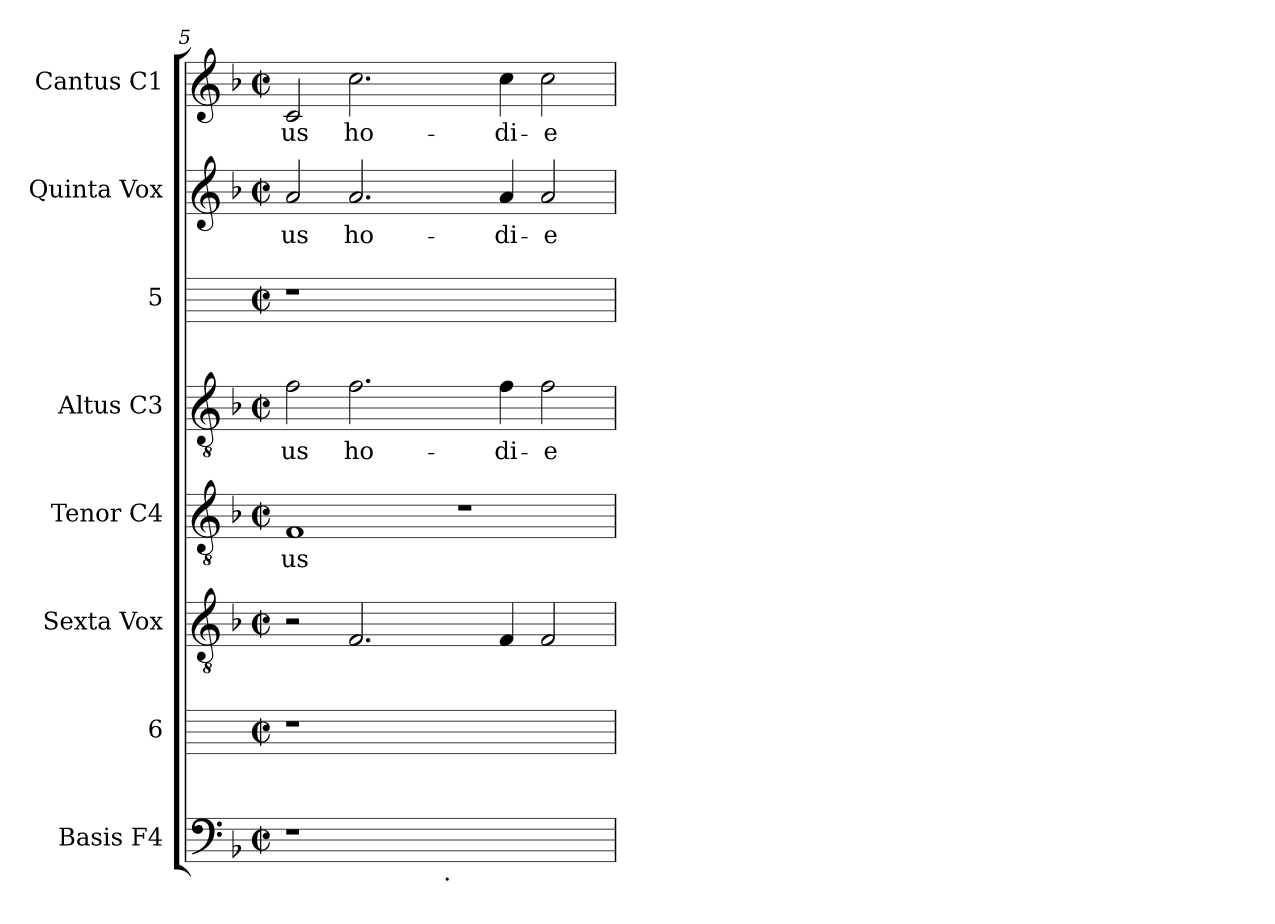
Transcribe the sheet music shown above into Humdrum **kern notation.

**kern	**kern	**kern	**kern	**text	**kern	**text	**kern	**kern	**text	**kern	**text
*part8	*part7	*part6	*part5	*part5	*part4	*part4	*part3	*part2	*part2	*part1	*part1
*staff8	*staff7	*staff6	*staff5	*staff5	*staff4	*staff4	*staff3	*staff2	*staff2	*staff1	*staff1
*I"Basis  F4	*I"6	*I"Sexta  Vox	*I"Tenor  C4	*	*I"Altus  C3	*	*I"5	*I"Quinta  Vox	*	*I"Cantus  C1	*
*I'B	*	*	*I'T	*	*I'A	*	*	*	*	*I'C	*
*clefF4	*	*clefGv2	*clefGv2	*	*clefGv2	*	*	*clefG2	*	*clefG2	*
*k[b-]	*k[]	*k[b-]	*k[b-]	*	*k[b-]	*	*k[]	*k[b-]	*	*k[b-]	*
*F:	*C:	*F:	*F:	*	*F:	*	*C:	*F:	*	*F:	*
*M2/2	*M2/2	*M2/2	*M2/2	*	*M2/2	*	*M2/2	*M2/2	*	*M2/2	*
*met(c|)	*met(c|)	*met(c|)	*met(c|)	*	*met(c|)	*	*met(c|)	*met(c|)	*	*met(c|)	*
=5	=5	=5	=5	=5	=5	=5	=5	=5	=5	=5	=5
!	!	!	!	!LO:LY:b:cj	!	!LO:LY:b:cj	!	!	!LO:LY:b:cj	!	!LO:LY:b:cj
*^	*	*	*	*	*	*	*	*	*	*	*
1r	2ryy	1r	2r	1F	-us	2f\	-us	1r	2a/	-us	2c/	-us
!	!	!	!	!	!	!	!LO:LY:b:cj	!	!	!LO:LY:b:cj	!	!LO:LY:b:cj
.	4ryy	.	2.F/	.	.	2.f\	ho-	.	2.a/	ho-	2.cc\	ho-
.	8ryy	.	.	.	.	.	.	.	.	.	.	.
.	16ryy	.	.	.	.	.	.	.	.	.	.	.
.	64ryy	.	.	.	.	.	.	.	.	.	.	.
!	!LO:TX:b:t=.	!	!	!	!	!	!	!	!	!	!	!
.	1ryy	.	.	.	.	.	.	.	.	.	.	.
1ryy	.	1ryy	.	1r	.	.	.	1ryy	.	.	.	.
!	!	!	!	!	!	!	!LO:LY:b:cj	!	!	!LO:LY:b:cj	!	!LO:LY:b:cj
.	.	.	4F/	.	.	4f\	-di-	.	4a/	-di-	4cc\	-di-
!	!	!	!	!	!	!	!LO:LY:b:cj	!	!	!LO:LY:b:cj	!	!LO:LY:b:cj
.	.	.	2F/	.	.	2f\	-e	.	2a/	-e	2cc\	-e
.	32.ryy	.	.	.	.	.	.	.	.	.	.	.
*v	*v	*	*	*	*	*	*	*	*	*	*	*
=	=	=	=	=	=	=	=	=	=	=	=
*-	*-	*-	*-	*-	*-	*-	*-	*-	*-	*-	*-
